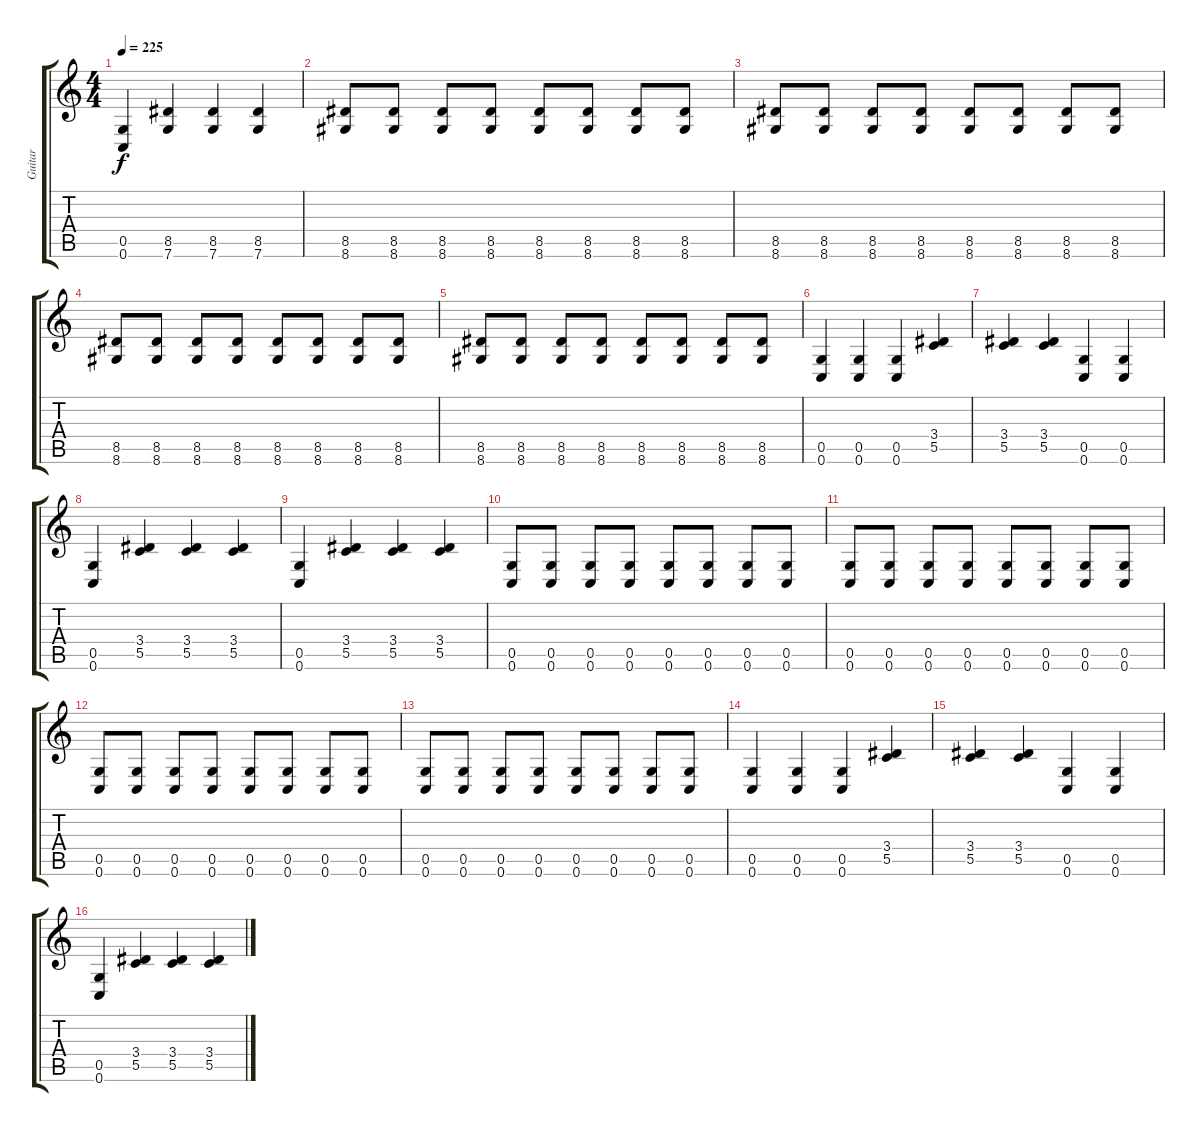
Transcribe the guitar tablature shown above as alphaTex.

\track ("Guitar" "Guitar") {instrument distortionguitar}
\staff {score tabs}
\tuning (D4 A3 F3 C3 G2 C2) {hide}
\ts (4 4)
\tempo 225
\clef g2
\ks c
(0.5 0.6).4{dy f} (8.5 7.6).4 (8.5 7.6).4 (8.5 7.6).4 |
(8.5 8.6).8 (8.5 8.6).8 (8.5 8.6).8 (8.5 8.6).8 (8.5 8.6).8 (8.5 8.6).8 (8.5 8.6).8 (8.5 8.6).8 |
(8.5 8.6).8 (8.5 8.6).8 (8.5 8.6).8 (8.5 8.6).8 (8.5 8.6).8 (8.5 8.6).8 (8.5 8.6).8 (8.5 8.6).8 |
(8.5 8.6).8 (8.5 8.6).8 (8.5 8.6).8 (8.5 8.6).8 (8.5 8.6).8 (8.5 8.6).8 (8.5 8.6).8 (8.5 8.6).8 |
(8.5 8.6).8 (8.5 8.6).8 (8.5 8.6).8 (8.5 8.6).8 (8.5 8.6).8 (8.5 8.6).8 (8.5 8.6).8 (8.5 8.6).8 |
(0.5 0.6).4 (0.5 0.6).4 (0.5 0.6).4 (3.4 5.5).4 |
(3.4 5.5).4 (3.4 5.5).4 (0.5 0.6).4 (0.5 0.6).4 |
(0.5 0.6).4 (3.4 5.5).4 (3.4 5.5).4 (3.4 5.5).4 |
(0.5 0.6).4 (3.4 5.5).4 (3.4 5.5).4 (3.4 5.5).4 |
(0.5 0.6).8 (0.5 0.6).8 (0.5 0.6).8 (0.5 0.6).8 (0.5 0.6).8 (0.5 0.6).8 (0.5 0.6).8 (0.5 0.6).8 |
(0.5 0.6).8 (0.5 0.6).8 (0.5 0.6).8 (0.5 0.6).8 (0.5 0.6).8 (0.5 0.6).8 (0.5 0.6).8 (0.5 0.6).8 |
(0.5 0.6).8 (0.5 0.6).8 (0.5 0.6).8 (0.5 0.6).8 (0.5 0.6).8 (0.5 0.6).8 (0.5 0.6).8 (0.5 0.6).8 |
(0.5 0.6).8 (0.5 0.6).8 (0.5 0.6).8 (0.5 0.6).8 (0.5 0.6).8 (0.5 0.6).8 (0.5 0.6).8 (0.5 0.6).8 |
(0.5 0.6).4 (0.5 0.6).4 (0.5 0.6).4 (3.4 5.5).4 |
(3.4 5.5).4 (3.4 5.5).4 (0.5 0.6).4 (0.5 0.6).4 |
(0.5 0.6).4 (3.4 5.5).4 (3.4 5.5).4 (3.4 5.5).4
